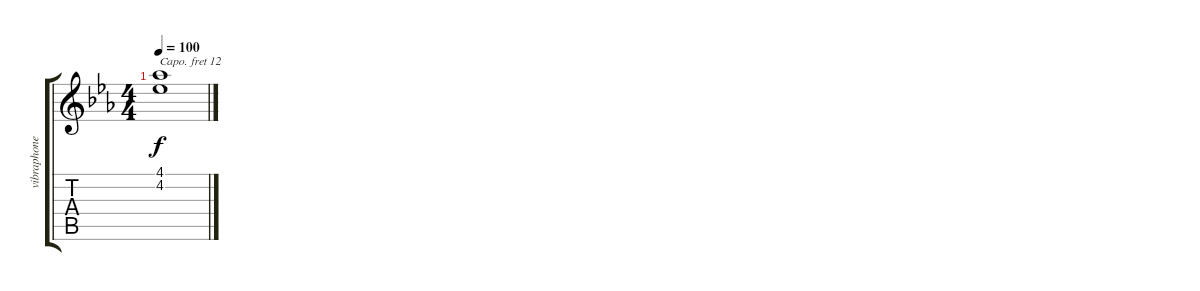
\track ("vibraphone" "vibraphone") {instrument vibraphone}
\staff {score tabs}
\capo 12
\tuning (E4 B3 G3 D3 A2 E2) {hide}
\ts (4 4)
\tempo 100
\clef g2
\ks eb
(4.1 4.2).1{dy f}
